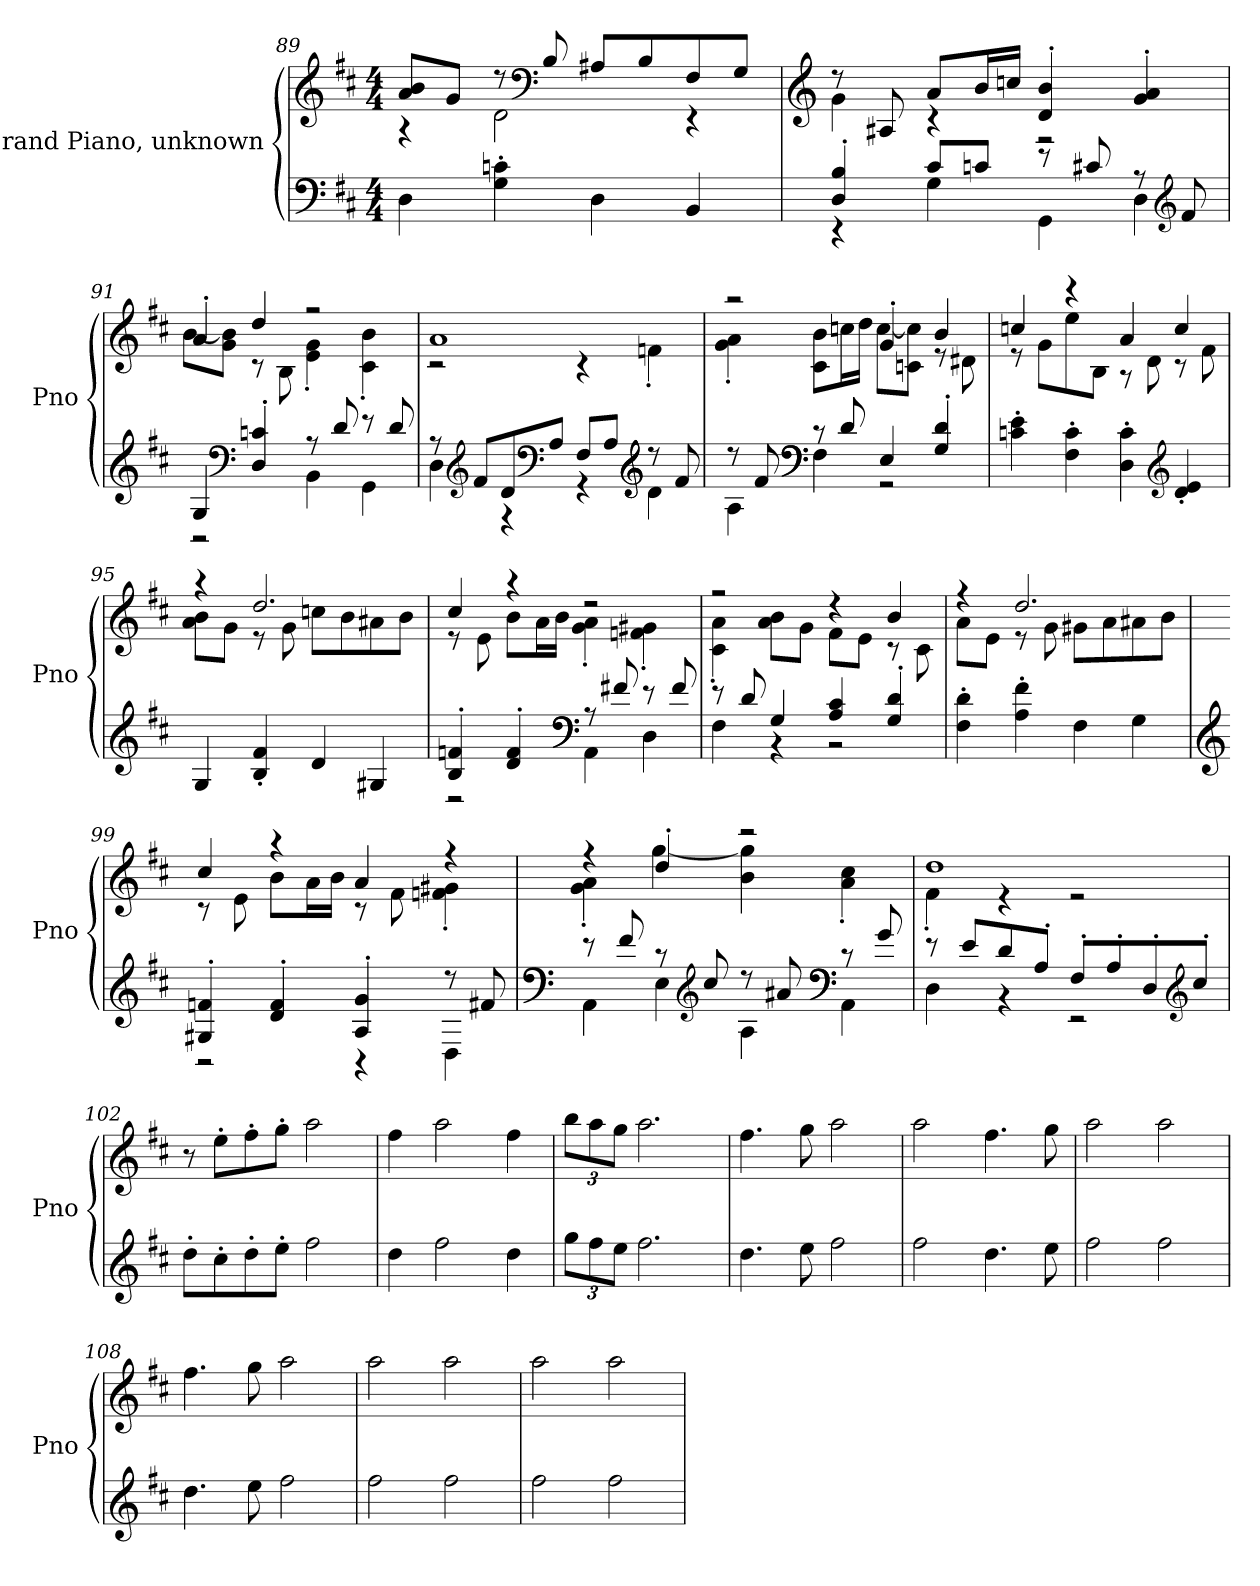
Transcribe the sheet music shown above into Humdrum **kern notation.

**kern	**kern
*part1	*part1
*staff2	*staff1
*I"Grand Piano, unknown	*
*I'Pno	*
*clefF4	*clefG2
*k[f#c#]	*k[f#c#]
*M4/4	*M4/4
=89	=89
*	*^
4D\	8a/ 8b/L	4r
.	8g/J	.
4G\' 4cn\'	8r	2d\
*	*clefF4	*
.	8B/	.
4D\	8A#X/L	.
.	8B/	.
4BB/	8F#/	4r
.	8G/J	.
=90	=90	=90
*	*clefG2	*
*^	*	*
4D/' 4B/'	4r	8r	4g\
.	.	8A#X/	.
8c#/L	4G\	8a/L	4r
8cn/J	.	16b/L	.
.	.	16ccn/JJ	.
8r	4GG\	4d/' 4b/'	2r
8c#X/	.	.	.
8r	4D\	4g/' 4a/'	.
*clefG2	*	*	*
8f#/	.	.	.
!!LO:LB:g=z	!!
=91	=91	=91	=91
4G/	2r	4a'/	[8b\L
.	.	.	8g\ 8b\]J
*clefF4	*	*	*
4D/' 4cn/'	.	4dd/	8r
.	.	.	8B\
8r	4BB\	2r	4e\' 4g\'
8d/	.	.	.
8r	4GG\	.	4c#\' 4b\'
8d/	.	.	.
=92	=92	=92	=92
8r	4D\	1a	2r
*clefG2	*	*	*
8f#/L	.	.	.
8d/	4r	.	.
*clefF4	*	*	*
8A/J	.	.	.
8F#/L	4r	.	4r
8A/J	.	.	.
*clefG2	*	*	*
8r	4d\	.	4fn'\
8f#/	.	.	.
=93	=93	=93	=93
8r	4A\	2r	4g\' 4a\'
8f#/	.	.	.
*clefF4	*	*	*
8r	4F#\	.	8c#\ 8b\L
8d/	.	.	16ccn\L
.	.	.	16dd\JJ
4E/	2r	4g'/	[8cc\L
.	.	.	8cn\ 8cc\]J
4G/' 4d/'	.	4b/	8r
.	.	.	8d#X\
*v	*v	*	*
!!LO:LB:g=z	!!
=94	=94	=94
4cn\' 4e\'	4ccn/	8r
.	.	8g\L
4F#\' 4c\'	4r	8ee\
.	.	8B\J
4D\' 4c\'	4a/	8r
.	.	8d\
*clefG2	*	*
4d/' 4e/'	4cc/	8r
.	.	8f#\
=95	=95	=95
4G/	4r	8a\ 8b\L
.	.	8g\J
4B/' 4f#/'	2.dd/	8r
.	.	8g\
4d/	.	8ccn\L
.	.	8b\
4G#X/	.	8a#X\
.	.	8b\J
=96	=96	=96
*^	*	*
4B/' 4fn/'	2r	4cc#/	8r
.	.	.	8e\
4d/' 4f/'	.	4r	8b\L
.	.	.	16a\L
.	.	.	16b\JJ
*clefF4	*	*	*
8r	4AA\	2r	4g\' 4a\'
8f#X/	.	.	.
8r	4D\	.	4fn\' 4g#X\'
8f#/	.	.	.
=97	=97	=97	=97
8r	4F#\	2r	4c#\' 4a\'
8d/	.	.	.
4G/	4r	.	8a\ 8b\L
.	.	.	8g\J
4A/ 4c#/	2r	4r	8f#\L
.	.	.	8e\J
4G/' 4d/'	.	4b/	8r
.	.	.	8c#\
*v	*v	*	*
!!LO:PB:g=z	!!
=98	=98	=98
4F#\' 4d\'	4r	8a\L
.	.	8e\J
4A\' 4f#\'	2.dd/	8r
.	.	8g\
4F#\	.	8g#X\L
.	.	8a\
4G\	.	8a#X\
.	.	8b\J
=99	=99	=99
*clefG2	*	*
*^	*	*
4G#X/' 4fn/'	2r	4cc#/	8r
.	.	.	8e\
4d/' 4f/'	.	4r	8b\L
.	.	.	16a\L
.	.	.	16b\JJ
4A/' 4g/'	4r	4a/	8r
.	.	.	8f#\
8r	4D\	4r	4fn\' 4g#X\'
8f#X/	.	.	.
=100	=100	=100	=100
*clefF4	*	*	*
8r	4AA\	4r	4g\' 4a\'
8f#/	.	.	.
8r	4E\	4dd'/	[4gg\
*clefG2	*	*	*
8cc#/	.	.	.
8r	4A\	2r	4b\ 4gg\]
8a#X/	.	.	.
*clefF4	*	*	*
8r	4AA\	.	4a\' 4cc#\'
8g/	.	.	.
!!LO:LB:g=z	!!
=101	=101	=101	=101
8r	4D\	1dd	4f#'\
8e/L	.	.	.
8d/	4r	.	4r
8A'/J	.	.	.
8F#'/L	2r	.	2r
8A'/	.	.	.
8D'/	.	.	.
*clefG2	*	*	*
8cc#'/J	.	.	.
*v	*v	*	*
*	*v	*v
=102	=102
8dd'\L	8r
8cc#'\	8ee'\L
8dd'\	8ff#'\
8ee'\J	8gg'\J
2ff#\	2aa\
=103	=103
4dd\	4ff#\
2ff#\	2aa\
4dd\	4ff#\
=104	=104
*Xbrackettup	*Xbrackettup
12gg\L	12bb\L
12ff#\	12aa\
12ee\J	12gg\J
2.ff#\	2.aa\
=105	=105
4.dd\	4.ff#\
8ee\	8gg\
2ff#\	2aa\
=106	=106
2ff#\	2aa\
4.dd\	4.ff#\
8ee\	8gg\
=107	=107
2ff#\	2aa\
2ff#\	2aa\
=108	=108
4.dd\	4.ff#\
8ee\	8gg\
2ff#\	2aa\
=109	=109
2ff#\	2aa\
2ff#\	2aa\
!!LO:LB:g=z
=110	=110
2ff#\	2aa\
2ff#\	2aa\
=	=
*-	*-
